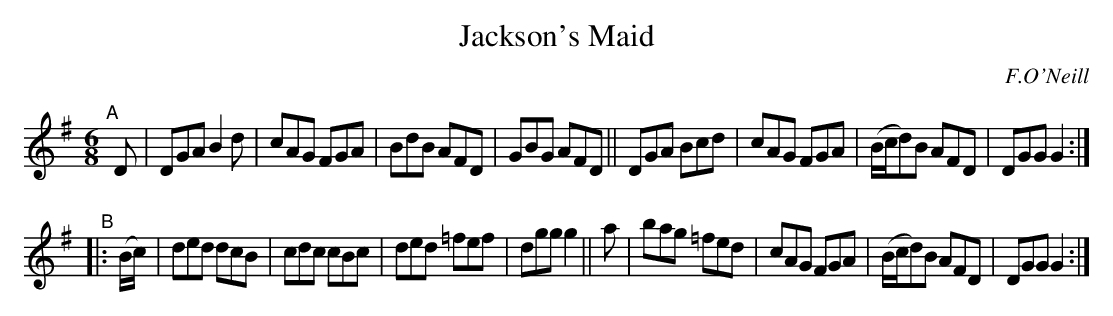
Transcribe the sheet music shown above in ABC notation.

X:1
T: Jackson's Maid
O: F.O'Neill
M: 6/8
L: 1/8
K: G
"^A"[|] D |\
DGA B2d | cAG FGA | BdB AFD | GBG AFD ||\
DGA Bcd | cAG FGA | (B/c/d)B AFD | DGG G2 :|
"^B"|: (B/c/) |\
ded dcB | cdc cBc | ded =fef | dgg g2 || a |\
bag =fed | cAG FGA | (B/c/d)B AFD | DGG G2 :|
